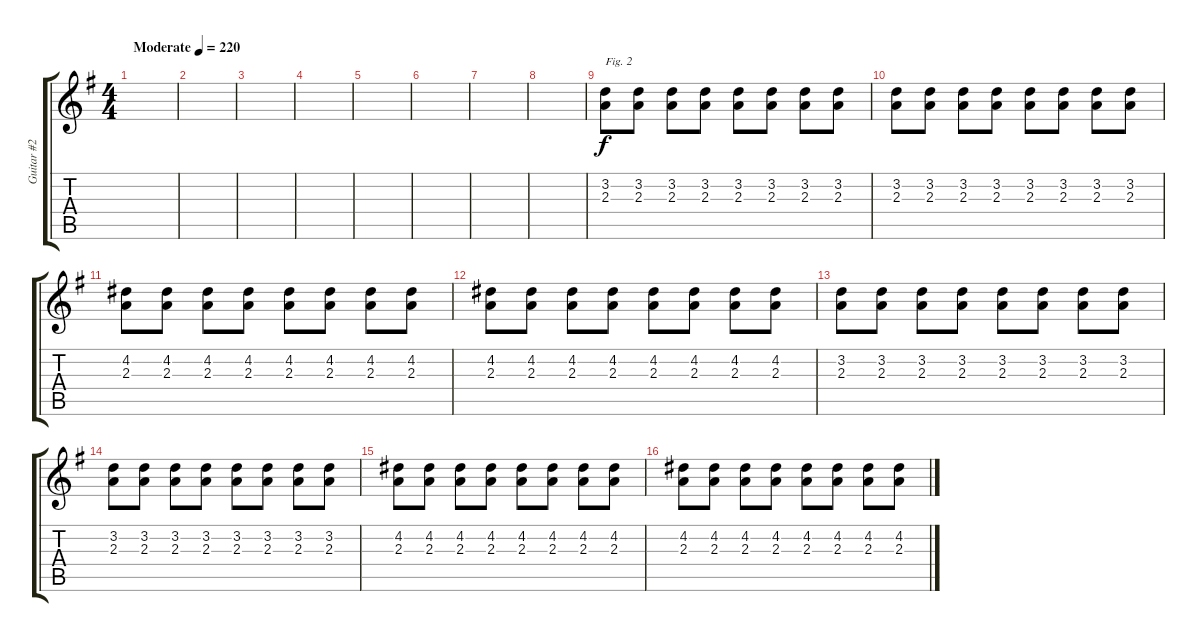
\track ("Guitar #2" "Guitar #2") {solo instrument overdrivenguitar}
\staff {score tabs}
\tuning (E4 B3 G3 D3 A2 E2) {hide}
\ts (4 4)
\tempo (220 "Moderate")
\clef g2
\ks eminor
|
|
|
|
|
|
|
|
(3.2 2.3).8{txt "Fig. 2"} (3.2 2.3).8 (3.2 2.3).8 (3.2 2.3).8 (3.2 2.3).8 (3.2 2.3).8 (3.2 2.3).8 (3.2 2.3).8 |
(3.2 2.3).8 (3.2 2.3).8 (3.2 2.3).8 (3.2 2.3).8 (3.2 2.3).8 (3.2 2.3).8 (3.2 2.3).8 (3.2 2.3).8 |
(4.2 2.3).8 (4.2 2.3).8 (4.2 2.3).8 (4.2 2.3).8 (4.2 2.3).8 (4.2 2.3).8 (4.2 2.3).8 (4.2 2.3).8 |
(4.2 2.3).8 (4.2 2.3).8 (4.2 2.3).8 (4.2 2.3).8 (4.2 2.3).8 (4.2 2.3).8 (4.2 2.3).8 (4.2 2.3).8 |
(3.2 2.3).8 (3.2 2.3).8 (3.2 2.3).8 (3.2 2.3).8 (3.2 2.3).8 (3.2 2.3).8 (3.2 2.3).8 (3.2 2.3).8 |
(3.2 2.3).8 (3.2 2.3).8 (3.2 2.3).8 (3.2 2.3).8 (3.2 2.3).8 (3.2 2.3).8 (3.2 2.3).8 (3.2 2.3).8 |
(4.2 2.3).8 (4.2 2.3).8 (4.2 2.3).8 (4.2 2.3).8 (4.2 2.3).8 (4.2 2.3).8 (4.2 2.3).8 (4.2 2.3).8 |
(4.2 2.3).8 (4.2 2.3).8 (4.2 2.3).8 (4.2 2.3).8 (4.2 2.3).8 (4.2 2.3).8 (4.2 2.3).8 (4.2 2.3).8
